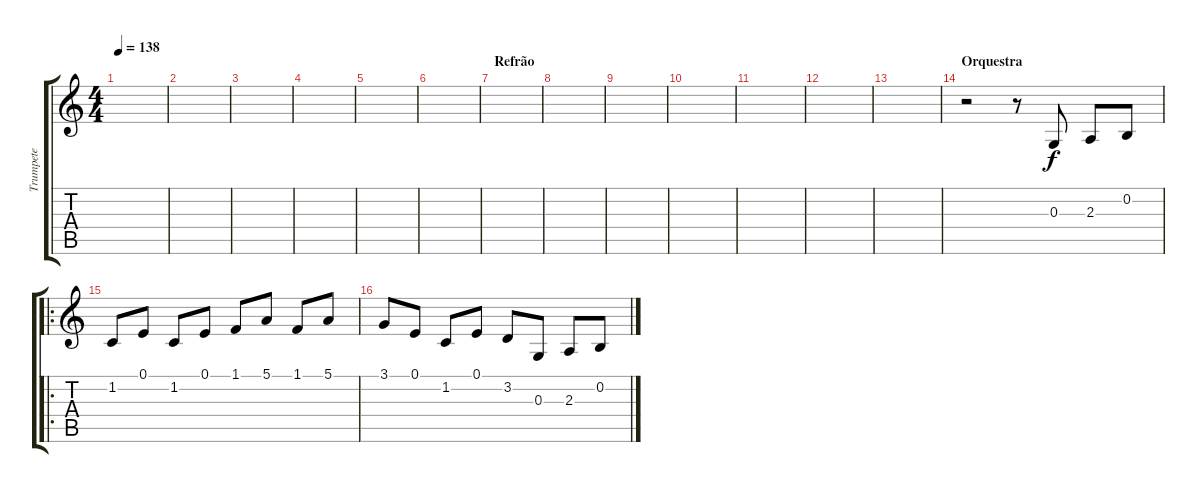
\track ("Trumpete" "Trumpete") {instrument trumpet}
\staff {score tabs}
\tuning (E4 B3 G3 D3 A2 E2) {hide}
\ts (4 4)
\tempo 138
\clef g2
\ks c
|
|
|
|
|
|
\section ("" "Refrão")
|
|
|
|
|
|
|
\section ("" "Orquestra")
r.2 r.8 0.3.8 2.3.8 0.2.8 |
\ro
1.2.8 0.1.8 1.2.8 0.1.8 1.1.8 5.1.8 1.1.8 5.1.8 |
3.1.8 0.1.8 1.2.8 0.1.8 3.2.8 0.3.8 2.3.8 0.2.8
